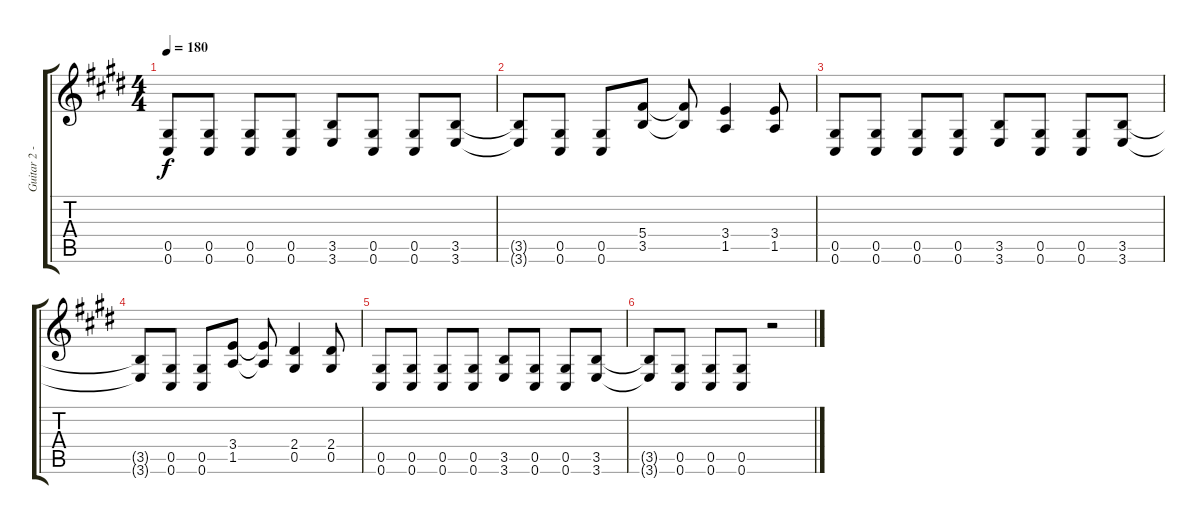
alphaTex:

\track ("Guitar 2 - Reno" "Guitar 2 -") {instrument distortionguitar}
\staff {score tabs}
\tuning (Eb4 Bb3 Gb3 Db3 Ab2 Db2) {hide}
\ts (4 4)
\tempo 180
\clef g2
\ks e
(0.5 0.6).8{dy f} (0.5 0.6).8 (0.5 0.6).8 (0.5 0.6).8 (3.5 3.6).8 (0.5 0.6).8 (0.5 0.6).8 (3.5 3.6).8 |
(3.5{t} 3.6{t}).8 (0.5 0.6).8 (0.5 0.6).8 (5.4 3.5).8 (5.4{t} 3.5{t}).8 (3.4 1.5).4 (3.4 1.5).8 |
(0.5 0.6).8 (0.5 0.6).8 (0.5 0.6).8 (0.5 0.6).8 (3.5 3.6).8 (0.5 0.6).8 (0.5 0.6).8 (3.5 3.6).8 |
(3.5{t} 3.6{t}).8 (0.5 0.6).8 (0.5 0.6).8 (3.4 1.5).8 (3.4{t} 1.5{t}).8 (2.4 0.5).4 (2.4 0.5).8 |
(0.5 0.6).8 (0.5 0.6).8 (0.5 0.6).8 (0.5 0.6).8 (3.5 3.6).8 (0.5 0.6).8 (0.5 0.6).8 (3.5 3.6).8 |
(3.5{t} 3.6{t}).8 (0.5 0.6).8 (0.5 0.6).8 (0.5 0.6).8 r.2
